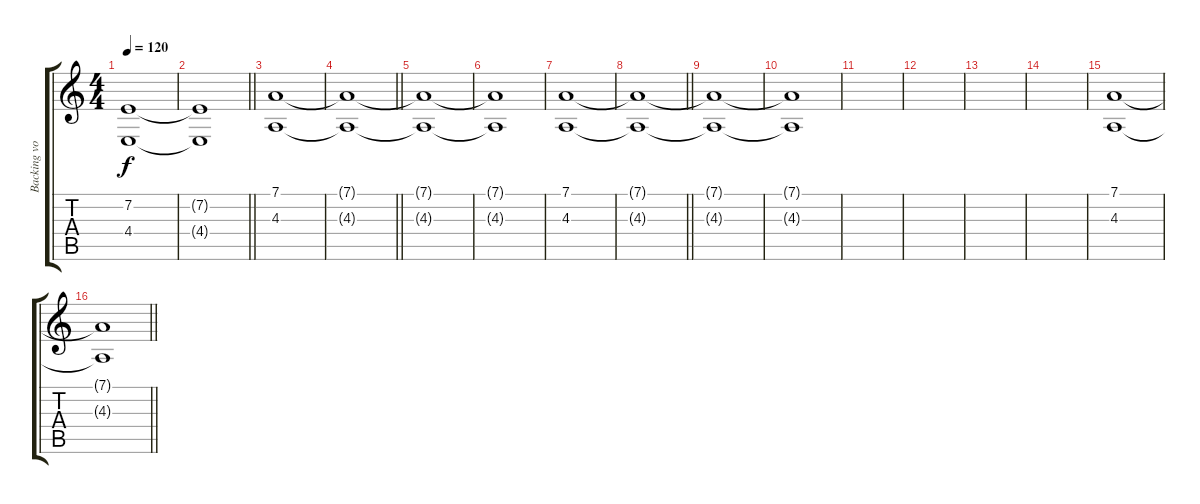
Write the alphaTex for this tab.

\track ("Backing vocals" "Backing vo") {instrument voiceoohs}
\staff {score tabs}
\tuning (D4 A3 F3 C3 G2 D2) {hide}
\ts (4 4)
\tempo 120
\clef g2
\ks c
(7.2{t} 4.4{t}).1{dy f} |
\barLineRight lightlight
(7.2{t} 4.4{t}).1 |
\section ("" "")
(7.1 4.3).1{volume 6} |
\barLineRight lightlight
(7.1{t} 4.3{t}).1 |
(7.1{t} 4.3{t}).1 |
(7.1{t} 4.3{t}).1 |
(7.1 4.3).1 |
\barLineRight lightlight
(7.1{t} 4.3{t}).1 |
(7.1{t} 4.3{t}).1 |
(7.1{t} 4.3{t}).1 |
|
|
|
|
(7.1 4.3).1 |
\barLineRight lightlight
(7.1{t} 4.3{t}).1
